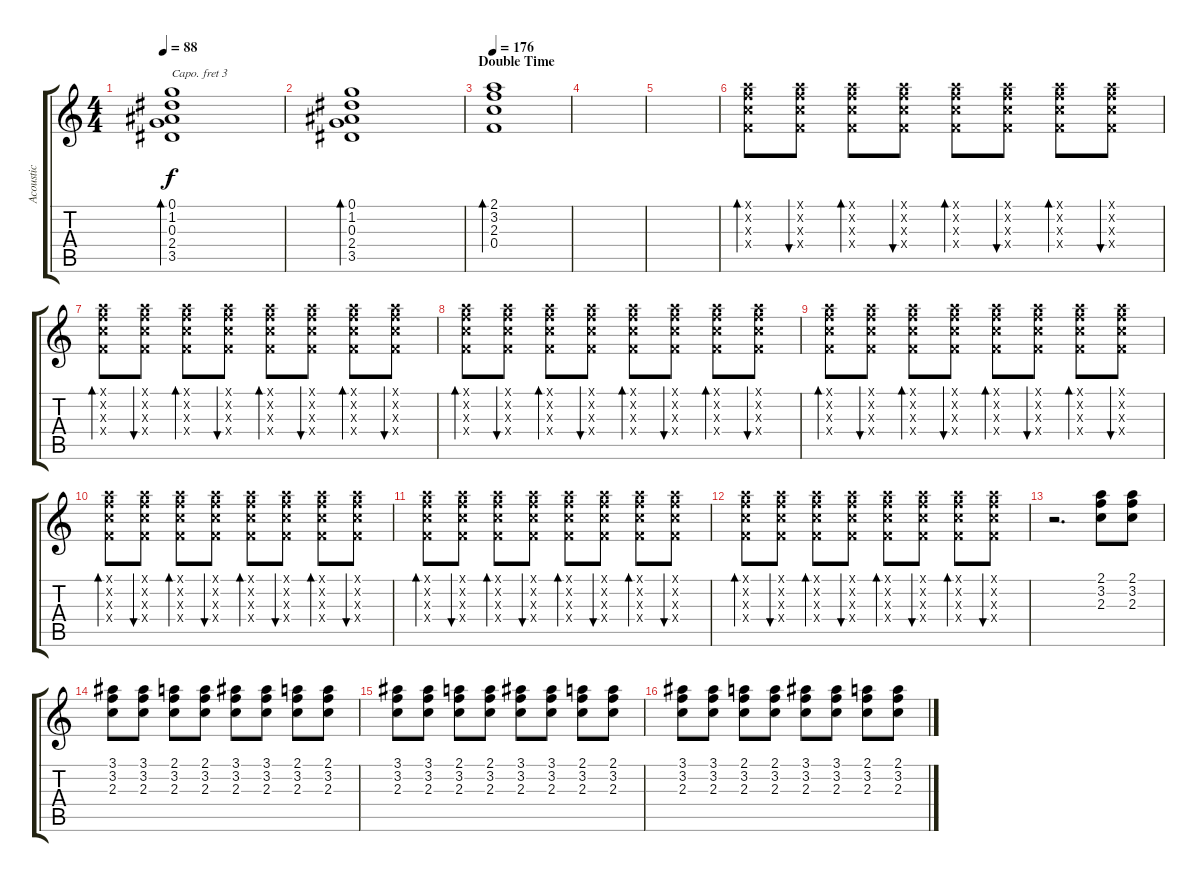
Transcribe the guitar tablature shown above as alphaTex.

\track ("Acoustic" "Acoustic") {instrument acousticguitarsteel}
\staff {score tabs}
\capo 3
\tuning (E4 B3 G3 D3 A2 E2) {hide}
\ts (4 4)
\tempo 88
\clef g2
\ks c
(0.1 1.2 0.3 2.4 3.5).1{bd 120 dy f} |
(0.1 1.2 0.3 2.4 3.5).1{bd 120} |
\section ("" "Double Time")
\tempo 176
(2.1 3.2 2.3 0.4).1{bd 120} |
|
|
(2.1{x} 3.2{x} 2.3{x} 0.4{x}).8{bd 120} (2.1{x} 3.2{x} 2.3{x} 0.4{x}).8{bu 120} (2.1{x} 3.2{x} 2.3{x} 0.4{x}).8{bd 120} (2.1{x} 3.2{x} 2.3{x} 0.4{x}).8{bu 120} (2.1{x} 3.2{x} 2.3{x} 0.4{x}).8{bd 120} (2.1{x} 3.2{x} 2.3{x} 0.4{x}).8{bu 120} (2.1{x} 3.2{x} 2.3{x} 0.4{x}).8{bd 120} (2.1{x} 3.2{x} 2.3{x} 0.4{x}).8{bu 120} |
(2.1{x} 3.2{x} 2.3{x} 0.4{x}).8{bd 120} (2.1{x} 3.2{x} 2.3{x} 0.4{x}).8{bu 120} (2.1{x} 3.2{x} 2.3{x} 0.4{x}).8{bd 120} (2.1{x} 3.2{x} 2.3{x} 0.4{x}).8{bu 120} (2.1{x} 3.2{x} 2.3{x} 0.4{x}).8{bd 120} (2.1{x} 3.2{x} 2.3{x} 0.4{x}).8{bu 120} (2.1{x} 3.2{x} 2.3{x} 0.4{x}).8{bd 120} (2.1{x} 3.2{x} 2.3{x} 0.4{x}).8{bu 120} |
(2.1{x} 3.2{x} 2.3{x} 0.4{x}).8{bd 120} (2.1{x} 3.2{x} 2.3{x} 0.4{x}).8{bu 120} (2.1{x} 3.2{x} 2.3{x} 0.4{x}).8{bd 120} (2.1{x} 3.2{x} 2.3{x} 0.4{x}).8{bu 120} (2.1{x} 3.2{x} 2.3{x} 0.4{x}).8{bd 120} (2.1{x} 3.2{x} 2.3{x} 0.4{x}).8{bu 120} (2.1{x} 3.2{x} 2.3{x} 0.4{x}).8{bd 120} (2.1{x} 3.2{x} 2.3{x} 0.4{x}).8{bu 120} |
(2.1{x} 3.2{x} 2.3{x} 0.4{x}).8{bd 120} (2.1{x} 3.2{x} 2.3{x} 0.4{x}).8{bu 120} (2.1{x} 3.2{x} 2.3{x} 0.4{x}).8{bd 120} (2.1{x} 3.2{x} 2.3{x} 0.4{x}).8{bu 120} (2.1{x} 3.2{x} 2.3{x} 0.4{x}).8{bd 120} (2.1{x} 3.2{x} 2.3{x} 0.4{x}).8{bu 120} (2.1{x} 3.2{x} 2.3{x} 0.4{x}).8{bd 120} (2.1{x} 3.2{x} 2.3{x} 0.4{x}).8{bu 120} |
(2.1{x} 3.2{x} 2.3{x} 0.4{x}).8{bd 120} (2.1{x} 3.2{x} 2.3{x} 0.4{x}).8{bu 120} (2.1{x} 3.2{x} 2.3{x} 0.4{x}).8{bd 120} (2.1{x} 3.2{x} 2.3{x} 0.4{x}).8{bu 120} (2.1{x} 3.2{x} 2.3{x} 0.4{x}).8{bd 120} (2.1{x} 3.2{x} 2.3{x} 0.4{x}).8{bu 120} (2.1{x} 3.2{x} 2.3{x} 0.4{x}).8{bd 120} (2.1{x} 3.2{x} 2.3{x} 0.4{x}).8{bu 120} |
(2.1{x} 3.2{x} 2.3{x} 0.4{x}).8{bd 120} (2.1{x} 3.2{x} 2.3{x} 0.4{x}).8{bu 120} (2.1{x} 3.2{x} 2.3{x} 0.4{x}).8{bd 120} (2.1{x} 3.2{x} 2.3{x} 0.4{x}).8{bu 120} (2.1{x} 3.2{x} 2.3{x} 0.4{x}).8{bd 120} (2.1{x} 3.2{x} 2.3{x} 0.4{x}).8{bu 120} (2.1{x} 3.2{x} 2.3{x} 0.4{x}).8{bd 120} (2.1{x} 3.2{x} 2.3{x} 0.4{x}).8{bu 120} |
(2.1{x} 3.2{x} 2.3{x} 0.4{x}).8{bd 120} (2.1{x} 3.2{x} 2.3{x} 0.4{x}).8{bu 120} (2.1{x} 3.2{x} 2.3{x} 0.4{x}).8{bd 120} (2.1{x} 3.2{x} 2.3{x} 0.4{x}).8{bu 120} (2.1{x} 3.2{x} 2.3{x} 0.4{x}).8{bd 120} (2.1{x} 3.2{x} 2.3{x} 0.4{x}).8{bu 120} (2.1{x} 3.2{x} 2.3{x} 0.4{x}).8{bd 120} (2.1{x} 3.2{x} 2.3{x} 0.4{x}).8{bu 120} |
r.2{d} (2.1 3.2 2.3).8 (2.1 3.2 2.3).8 |
(3.1 3.2 2.3).8 (3.1 3.2 2.3).8 (2.1 3.2 2.3).8 (2.1 3.2 2.3).8 (3.1 3.2 2.3).8 (3.1 3.2 2.3).8 (2.1 3.2 2.3).8 (2.1 3.2 2.3).8 |
(3.1 3.2 2.3).8 (3.1 3.2 2.3).8 (2.1 3.2 2.3).8 (2.1 3.2 2.3).8 (3.1 3.2 2.3).8 (3.1 3.2 2.3).8 (2.1 3.2 2.3).8 (2.1 3.2 2.3).8 |
(3.1 3.2 2.3).8 (3.1 3.2 2.3).8 (2.1 3.2 2.3).8 (2.1 3.2 2.3).8 (3.1 3.2 2.3).8 (3.1 3.2 2.3).8 (2.1 3.2 2.3).8 (2.1 3.2 2.3).8
